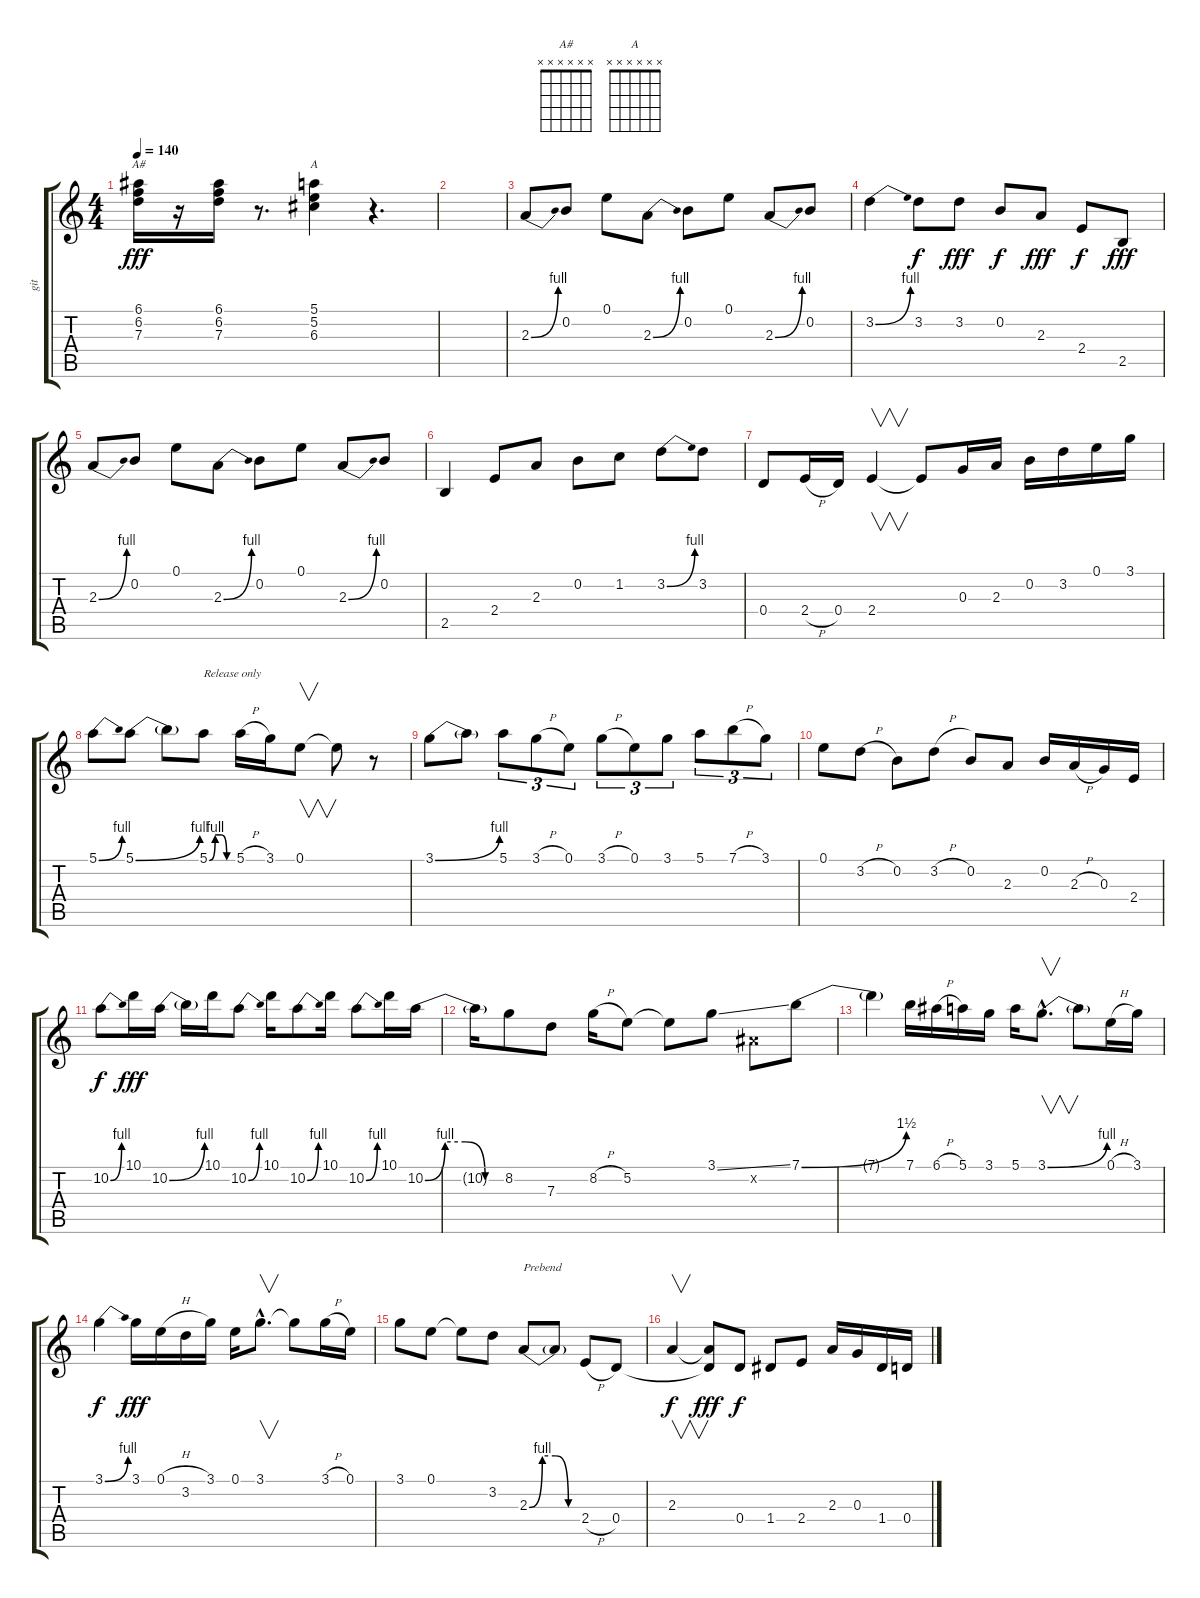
\track ("git" "git") {instrument distortionguitar}
\staff {score tabs}
\tuning (E4 B3 G3 D3 A2 E2) {hide}
\chord ("A#" x x x x x x) {firstfret 0}
\chord ("A" x x x x x x) {firstfret 0}
\ts (4 4)
\tempo 140
\clef g2
\ks c
(6.1 6.2 7.3).16{ch "A#" dy fff} r.16 (6.1 6.2 7.3).16 r.8{d} (5.1 5.2 6.3).4{ch "A"} r.4{d} |
|
2.3{be (bend 0 0 60 4)}.8 0.2.8 0.1.8 2.3{be (bend 0 0 60 4)}.8 0.2.8 0.1.8 2.3{be (bend 0 0 60 4)}.8 0.2.8 |
3.2{be (bend 0 0 60 4)}.4 3.2.8{dy f} 3.2.8{dy fff} 0.2.8{dy f} 2.3.8{dy fff} 2.4.8{dy f} 2.5.8{dy fff} |
2.3{be (bend 0 0 60 4)}.8 0.2.8 0.1.8 2.3{be (bend 0 0 60 4)}.8 0.2.8 0.1.8 2.3{be (bend 0 0 60 4)}.8 0.2.8 |
2.5.4 2.4.8 2.3.8 0.2.8 1.2.8 3.2{be (bend 0 0 60 4)}.8 3.2.8 |
0.4.8 2.4{h}.16 0.4.16 2.4.4{v} 2.4{t}.8 0.3.16 2.3.16 0.2.16 3.2.16 0.1.16 3.1.16 |
5.1{be (bend 0 0 60 4)}.8 5.1{be (bend 0 0 60 4)}.8 5.1{t}.8 5.1{be (custom 0 0 15 4 30 4 45 0 60 0)}.8{txt "Release only"} 5.1{h}.16 3.1.16 0.1.8{v} 0.1{t}.8 r.8 |
3.1{be (bend 0 0 60 4)}.8 3.1{t}.8 5.1.8{tu (3 2)} 3.1{h}.8{tu (3 2)} 0.1.8{tu (3 2)} 3.1{h}.8{tu (3 2)} 0.1.8{tu (3 2)} 3.1.8{tu (3 2)} 5.1.8{tu (3 2)} 7.1{h}.8{tu (3 2)} 3.1.8{tu (3 2)} |
0.1.8 3.2{h}.8 0.2.8 3.2{h}.8 0.2.8 2.3.8 0.2.16 2.3{h}.16 0.3.16 2.4.16 |
10.2{be (bend 0 0 60 4)}.8{dy f} 10.1.16{dy fff} 10.2{be (bend 0 0 60 4)}.16 10.2{t}.16 10.1.16 10.2{be (bend 0 0 60 4)}.8 10.1.16 10.2{be (bend 0 0 60 4)}.8 10.1.16 10.2{be (bend 0 0 60 4)}.8 10.1.16 10.2{be (custom 0 0 15 4 30 4 45 0 60 0)}.16 |
10.2{t}.16 8.2.8 7.3.8 8.2{h}.16 5.2.8 5.2{t}.8 3.1{ss}.8 -1.2{x}.8 7.1{be (bend 0 0 60 6)}.8 |
7.1{t}.4 7.1.16 6.1{h}.16 5.1.16 3.1.16 5.1.16 3.1{be (bend 0 0 60 4) hac}.8{v d} 3.1{t}.8 0.1{h}.16 3.1.16 |
3.1{be (bend 0 0 60 4)}.4{dy f} 3.1.16{dy fff} 0.1{h}.16 3.2.16 3.1.16 0.1.16 3.1{hac}.8{v d} 3.1{t}.8 3.1{h}.16 0.1.16 |
3.1.8 0.1.8 0.1{t}.8 3.2.8 2.3{be (custom 0 0 15 4 30 4 45 0 60 0)}.8{txt "Prebend"} 2.3{t}.8 2.4{h}.8 0.4.8 |
2.3.4{v dy f} (2.3{t} 0.4{t}).8{dy fff} 0.4.8{dy f} 1.4.8 2.4.8 2.3.16 0.3.16 1.4.16 0.4.16
